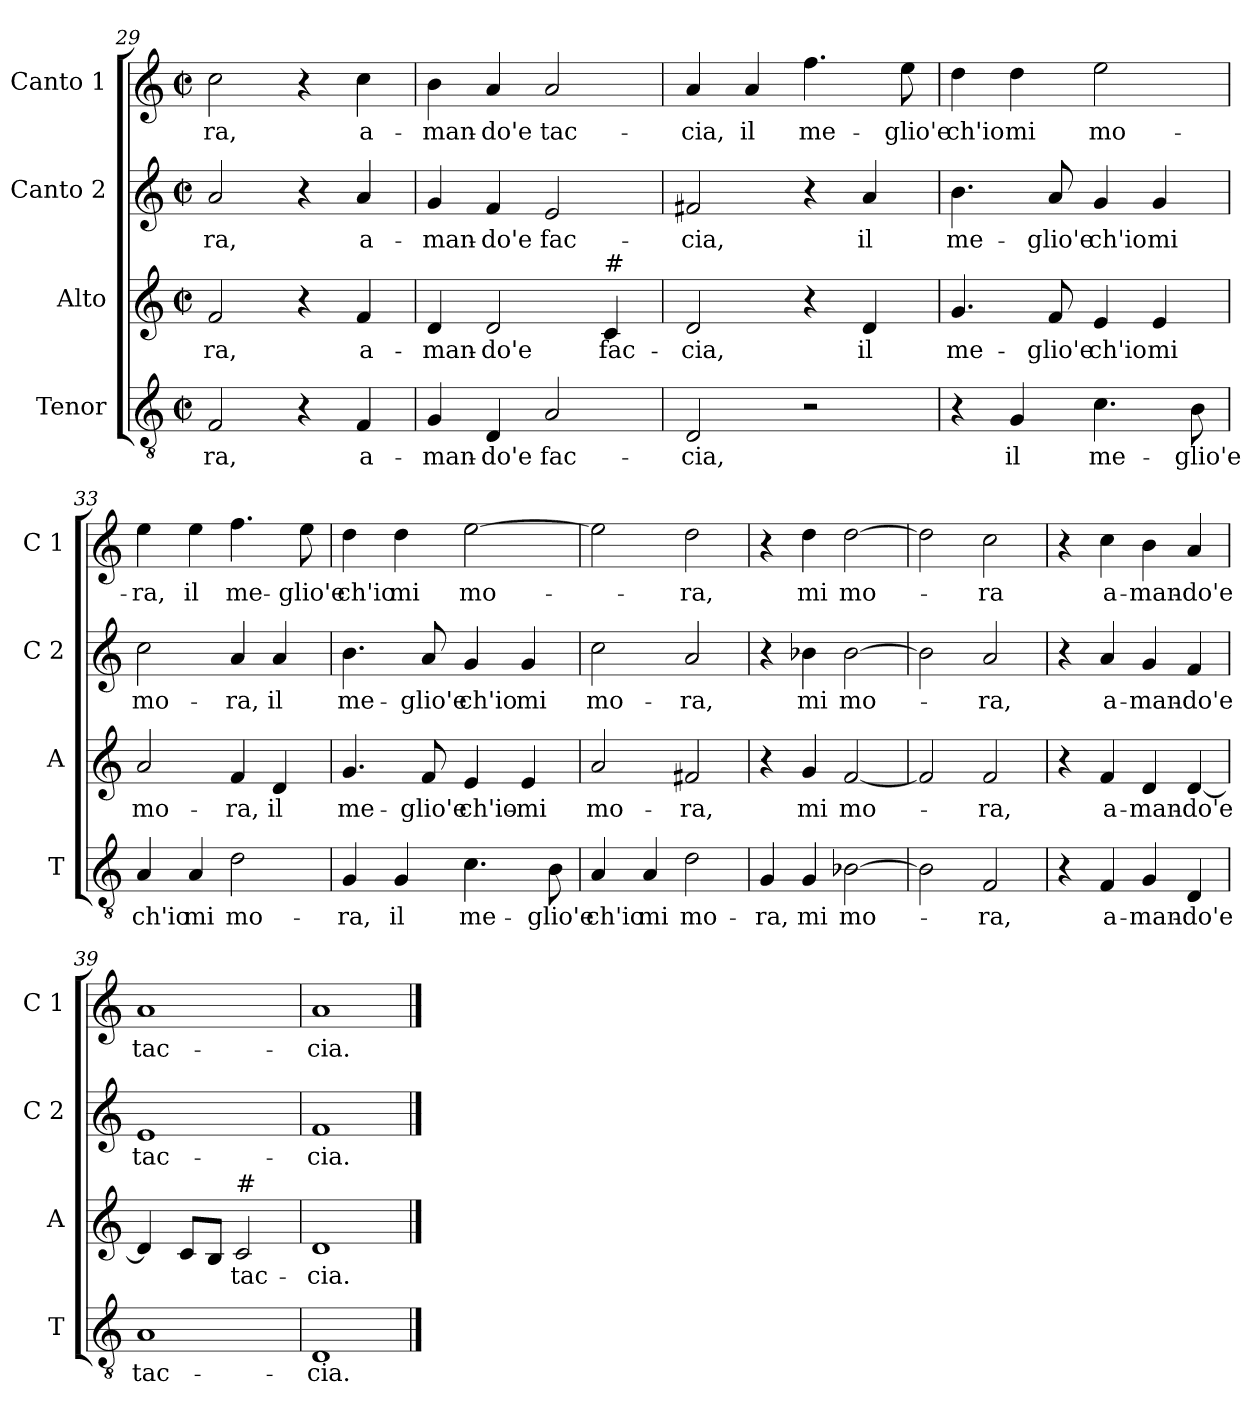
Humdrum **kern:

**kern	**text	**kern	**text	**kern	**text	**kern	**text
*part4	*part4	*part3	*part3	*part2	*part2	*part1	*part1
*staff4	*staff4	*staff3	*staff3	*staff2	*staff2	*staff1	*staff1
*I"Tenor	*	*I"Alto	*	*I"Canto 2	*	*I"Canto 1	*
*I'T	*	*I'A	*	*I'C 2	*	*I'C 1	*
*clefGv2	*	*clefG2	*	*clefG2	*	*clefG2	*
*k[]	*	*k[]	*	*k[]	*	*k[]	*
*C:	*	*C:	*	*C:	*	*C:	*
*M2/2	*	*M2/2	*	*M2/2	*	*M2/2	*
*met(c|)	*	*met(c|)	*	*met(c|)	*	*met(c|)	*
=29	=29	=29	=29	=29	=29	=29	=29
!	!LO:LY:b	!	!LO:LY:b	!	!LO:LY:b	!	!LO:LY:b
2F/	-ra,	2f/	-ra,	2a/	-ra,	2cc\	-ra,
4r	.	4r	.	4r	.	4r	.
!	!LO:LY:b	!	!LO:LY:b	!	!LO:LY:b	!	!LO:LY:b
4F/	a-	4f/	a-	4a/	a-	4cc\	a-
!!LO:LB:g=z
=30	=30	=30	=30	=30	=30	=30	=30
!	!LO:LY:b	!	!LO:LY:b	!	!LO:LY:b	!	!LO:LY:b
4G/	-man-	4d/	-man-	4g/	-man-	4b\	-man-
!	!LO:LY:b	!	!LO:LY:b	!	!LO:LY:b	!	!LO:LY:b
4D/	-do'e	2d/	-do'e	4f/	-do'e	4a/	-do'e
!	!LO:LY:b	!	!	!	!LO:LY:b	!	!LO:LY:b
2A/	fac-	.	.	2e/	fac-	2a/	tac-
!	!	!LO:TX:a:t=#	!	!	!	!	!
!	!	!	!LO:LY:b	!	!	!	!
.	.	4c/	fac-	.	.	.	.
=31	=31	=31	=31	=31	=31	=31	=31
!	!LO:LY:b	!	!LO:LY:b	!	!LO:LY:b	!	!LO:LY:b
2D/	-cia,	2d/	-cia,	2f#X/	-cia,	4a/	-cia,
!	!	!	!	!	!	!	!LO:LY:b
.	.	.	.	.	.	4a/	il
!	!	!	!	!	!	!	!LO:LY:b
2r	.	4r	.	4r	.	4.ff\	me-
!	!	!	!LO:LY:b	!	!LO:LY:b	!	!
.	.	4d/	il	4a/	il	.	.
!	!	!	!	!	!	!	!LO:LY:b
.	.	.	.	.	.	8ee\	-glio'e
=32	=32	=32	=32	=32	=32	=32	=32
!	!	!	!LO:LY:b	!	!LO:LY:b	!	!LO:LY:b
4r	.	4.g/	me-	4.b\	me-	4dd\	ch'io
!	!LO:LY:b	!	!	!	!	!	!LO:LY:b
4G/	il	.	.	.	.	4dd\	mi
!	!	!	!LO:LY:b	!	!LO:LY:b	!	!
.	.	8f/	-glio'e	8a/	-glio'e	.	.
!	!LO:LY:b	!	!LO:LY:b	!	!LO:LY:b	!	!LO:LY:b
4.c\	me-	4e/	ch'io	4g/	ch'io	2ee\	mo-
!	!	!	!LO:LY:b	!	!LO:LY:b	!	!
.	.	4e/	mi	4g/	mi	.	.
!	!LO:LY:b	!	!	!	!	!	!
8B\	-glio'e	.	.	.	.	.	.
=33	=33	=33	=33	=33	=33	=33	=33
!	!LO:LY:b	!	!LO:LY:b	!	!LO:LY:b	!	!LO:LY:b
4A/	ch'io	2a/	mo-	2cc\	mo-	4ee\	-ra,
!	!LO:LY:b	!	!	!	!	!	!LO:LY:b
4A/	mi	.	.	.	.	4ee\	il
!	!LO:LY:b	!	!LO:LY:b	!	!LO:LY:b	!	!LO:LY:b
2d\	mo-	4f/	-ra,	4a/	-ra,	4.ff\	me-
!	!	!	!LO:LY:b	!	!LO:LY:b	!	!
.	.	4d/	il	4a/	il	.	.
!	!	!	!	!	!	!	!LO:LY:b
.	.	.	.	.	.	8ee\	-glio'e
=34	=34	=34	=34	=34	=34	=34	=34
!	!LO:LY:b	!	!LO:LY:b	!	!LO:LY:b	!	!LO:LY:b
4G/	-ra,	4.g/	me-	4.b\	me-	4dd\	ch'io
!	!LO:LY:b	!	!	!	!	!	!LO:LY:b
4G/	il	.	.	.	.	4dd\	mi
!	!	!	!LO:LY:b	!	!LO:LY:b	!	!
.	.	8f/	-glio'e	8a/	-glio'e	.	.
!	!LO:LY:b	!	!LO:LY:b	!	!LO:LY:b	!	!LO:LY:b
4.c\	me-	4e/	ch'io-	4g/	ch'io	[2ee\	mo-
!	!	!	!LO:LY:b	!	!LO:LY:b	!	!
.	.	4e/	-mi	4g/	mi	.	.
!	!LO:LY:b	!	!	!	!	!	!
8B\	-glio'e	.	.	.	.	.	.
!!LO:LB:g=z
=35	=35	=35	=35	=35	=35	=35	=35
!	!LO:LY:b	!	!LO:LY:b	!	!LO:LY:b	!	!
4A/	ch'io	2a/	mo-	2cc\	mo-	2ee\]	.
!	!LO:LY:b	!	!	!	!	!	!
4A/	mi	.	.	.	.	.	.
!	!LO:LY:b	!	!LO:LY:b	!	!LO:LY:b	!	!LO:LY:b
2d\	mo-	2f#X/	-ra,	2a/	-ra,	2dd\	-ra,
=36	=36	=36	=36	=36	=36	=36	=36
!	!LO:LY:b	!	!	!	!	!	!
4G/	-ra,	4r	.	4r	.	4r	.
!	!LO:LY:b	!	!LO:LY:b	!	!LO:LY:b	!	!LO:LY:b
4G/	mi	4g/	mi	4b-X\	mi	4dd\	mi
!	!LO:LY:b	!	!LO:LY:b	!	!LO:LY:b	!	!LO:LY:b
[2B-X\	mo-	[2f/	mo-	[2b-\	mo-	[2dd\	mo-
=37	=37	=37	=37	=37	=37	=37	=37
2B-\]	.	2f/]	.	2b-\]	.	2dd\]	.
!	!LO:LY:b	!	!LO:LY:b	!	!LO:LY:b	!	!LO:LY:b
2F/	-ra,	2f/	-ra,	2a/	-ra,	2cc\	-ra
=38	=38	=38	=38	=38	=38	=38	=38
4r	.	4r	.	4r	.	4r	.
!	!LO:LY:b	!	!LO:LY:b	!	!LO:LY:b	!	!LO:LY:b
4F/	a-	4f/	a-	4a/	a-	4cc\	a-
!	!LO:LY:b	!	!LO:LY:b	!	!LO:LY:b	!	!LO:LY:b
4G/	-man-	4d/	-man-	4g/	-man-	4b\	-man-
!	!LO:LY:b	!	!LO:LY:b	!	!LO:LY:b	!	!LO:LY:b
4D/	-do'e	[4d/	-do'e	4f/	-do'e	4a/	-do'e
=39	=39	=39	=39	=39	=39	=39	=39
!	!LO:LY:b	!	!	!	!LO:LY:b	!	!LO:LY:b
1A	tac-	4d/]	.	1e	tac-	1a	tac-
.	.	8c/L	.	.	.	.	.
.	.	8B/J	.	.	.	.	.
!	!	!LO:TX:a:t=#	!	!	!	!	!
!	!	!	!LO:LY:b	!	!	!	!
.	.	2c/	tac-	.	.	.	.
=40	=40	=40	=40	=40	=40	=40	=40
!	!LO:LY:b	!	!LO:LY:b	!	!LO:LY:b	!	!LO:LY:b
1D	-cia.	1d	-cia.	1f	-cia.	1a	-cia.
==	==	==	==	==	==	==	==
*-	*-	*-	*-	*-	*-	*-	*-
